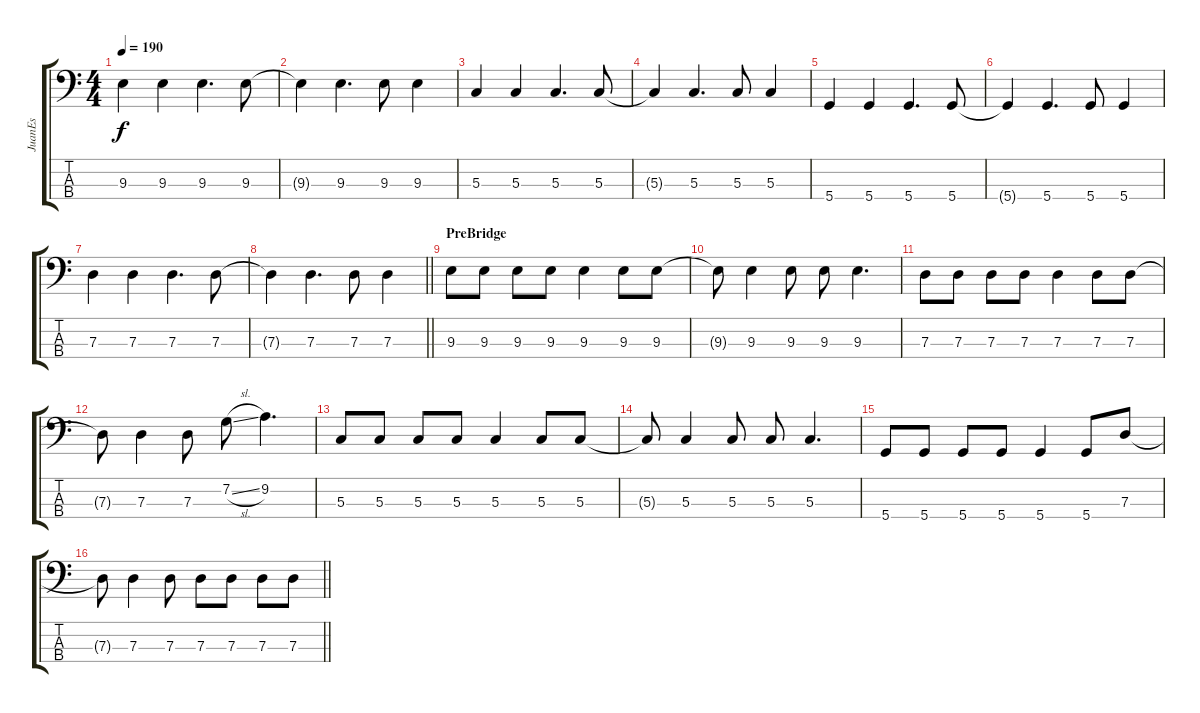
\track ("JuanEs" "JuanEs") {instrument electricbassfinger}
\staff {score tabs}
\tuning (F2 C2 G1 D1) {hide}
\ts (4 4)
\tempo 190
\clef f4
\ks c
9.3.4{dy f} 9.3.4 9.3.4{d} 9.3.8 |
9.3{t}.4 9.3.4{d} 9.3.8 9.3.4 |
5.3.4 5.3.4 5.3.4{d} 5.3.8 |
5.3{t}.4 5.3.4{d} 5.3.8 5.3.4 |
5.4.4 5.4.4 5.4.4{d} 5.4.8 |
5.4{t}.4 5.4.4{d} 5.4.8 5.4.4 |
7.3.4 7.3.4 7.3.4{d} 7.3.8 |
\barLineRight lightlight
7.3{t}.4 7.3.4{d} 7.3.8 7.3.4 |
\section ("" "PreBridge")
9.3.8 9.3.8 9.3.8 9.3.8 9.3.4 9.3.8 9.3.8 |
9.3{t}.8 9.3.4 9.3.8 9.3.8 9.3.4{d} |
7.3.8 7.3.8 7.3.8 7.3.8 7.3.4 7.3.8 7.3.8 |
7.3{t}.8 7.3.4 7.3.8 7.2{sl}.8 9.2.4{d} |
5.3.8 5.3.8 5.3.8 5.3.8 5.3.4 5.3.8 5.3.8 |
5.3{t}.8 5.3.4 5.3.8 5.3.8 5.3.4{d} |
5.4.8 5.4.8 5.4.8 5.4.8 5.4.4 5.4.8 7.3.8 |
\barLineRight lightlight
7.3{t}.8 7.3.4 7.3.8 7.3.8 7.3.8 7.3.8 7.3.8
